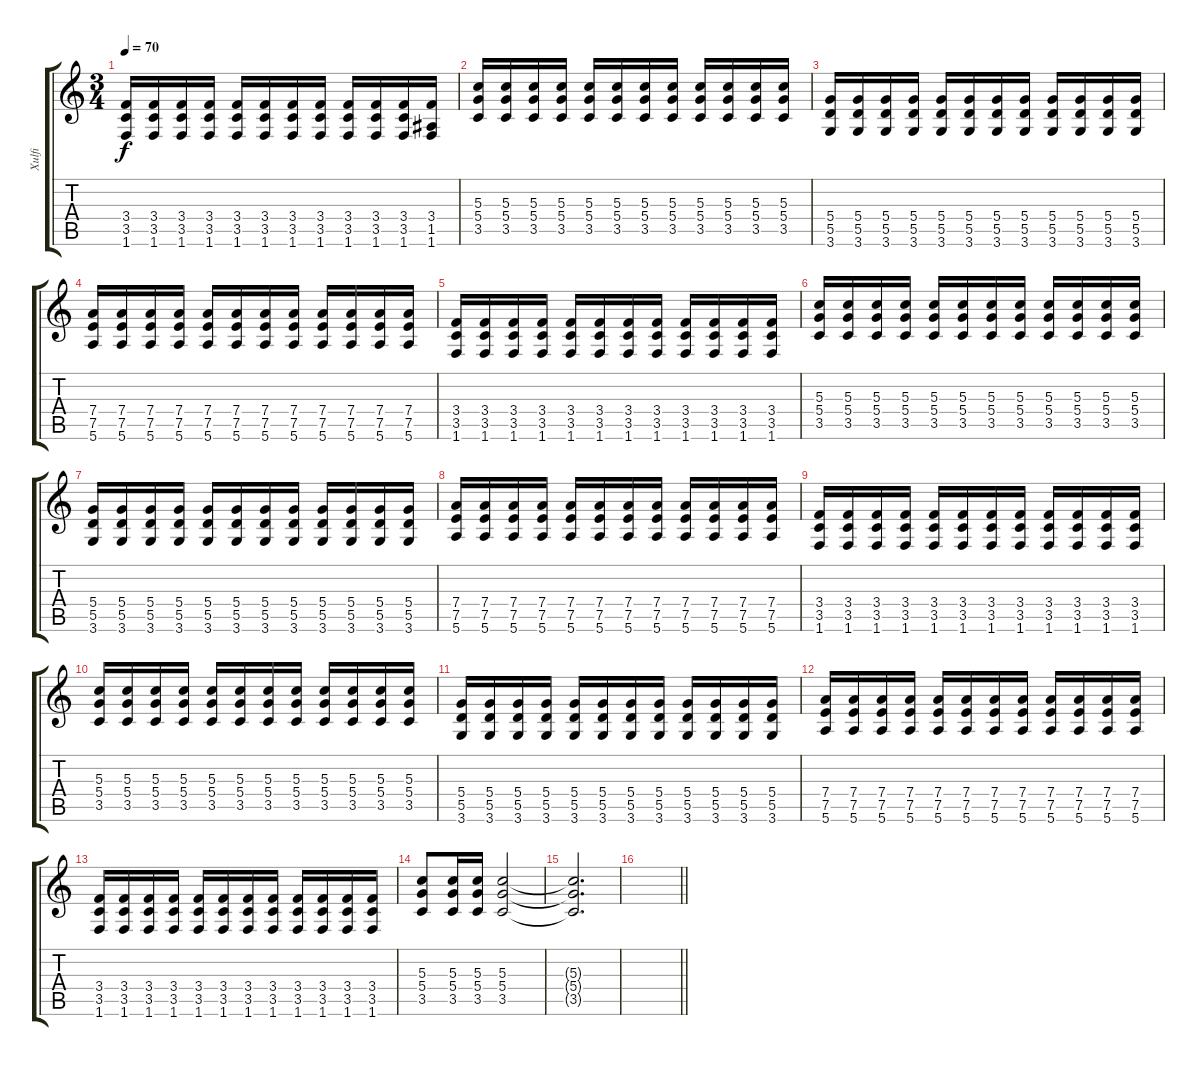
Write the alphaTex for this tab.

\track ("Xulfi" "Xulfi") {instrument distortionguitar}
\staff {score tabs}
\tuning (E4 B3 G3 D3 A2 E2) {hide}
\ts (3 4)
\tempo 70
\clef g2
\ks c
(3.4 3.5 1.6).16{dy f} (3.4 3.5 1.6).16 (3.4 3.5 1.6).16 (3.4 3.5 1.6).16 (3.4 3.5 1.6).16 (3.4 3.5 1.6).16 (3.4 3.5 1.6).16 (3.4 3.5 1.6).16 (3.4 3.5 1.6).16 (3.4 3.5 1.6).16 (3.4 3.5 1.6).16 (3.4 1.5 1.6).16 |
(5.3 5.4 3.5).16 (5.3 5.4 3.5).16 (5.3 5.4 3.5).16 (5.3 5.4 3.5).16 (5.3 5.4 3.5).16 (5.3 5.4 3.5).16 (5.3 5.4 3.5).16 (5.3 5.4 3.5).16 (5.3 5.4 3.5).16 (5.3 5.4 3.5).16 (5.3 5.4 3.5).16 (5.3 5.4 3.5).16 |
(5.4 5.5 3.6).16 (5.4 5.5 3.6).16 (5.4 5.5 3.6).16 (5.4 5.5 3.6).16 (5.4 5.5 3.6).16 (5.4 5.5 3.6).16 (5.4 5.5 3.6).16 (5.4 5.5 3.6).16 (5.4 5.5 3.6).16 (5.4 5.5 3.6).16 (5.4 5.5 3.6).16 (5.4 5.5 3.6).16 |
(7.4 7.5 5.6).16 (7.4 7.5 5.6).16 (7.4 7.5 5.6).16 (7.4 7.5 5.6).16 (7.4 7.5 5.6).16 (7.4 7.5 5.6).16 (7.4 7.5 5.6).16 (7.4 7.5 5.6).16 (7.4 7.5 5.6).16 (7.4 7.5 5.6).16 (7.4 7.5 5.6).16 (7.4 7.5 5.6).16 |
(3.4 3.5 1.6).16 (3.4 3.5 1.6).16 (3.4 3.5 1.6).16 (3.4 3.5 1.6).16 (3.4 3.5 1.6).16 (3.4 3.5 1.6).16 (3.4 3.5 1.6).16 (3.4 3.5 1.6).16 (3.4 3.5 1.6).16 (3.4 3.5 1.6).16 (3.4 3.5 1.6).16 (3.4 3.5 1.6).16 |
(5.3 5.4 3.5).16{volume 12 balance 0 instrument distortionguitar} (5.3 5.4 3.5).16 (5.3 5.4 3.5).16 (5.3 5.4 3.5).16 (5.3 5.4 3.5).16 (5.3 5.4 3.5).16 (5.3 5.4 3.5).16 (5.3 5.4 3.5).16 (5.3 5.4 3.5).16 (5.3 5.4 3.5).16 (5.3 5.4 3.5).16 (5.3 5.4 3.5).16 |
(5.4 5.5 3.6).16 (5.4 5.5 3.6).16 (5.4 5.5 3.6).16 (5.4 5.5 3.6).16 (5.4 5.5 3.6).16 (5.4 5.5 3.6).16 (5.4 5.5 3.6).16 (5.4 5.5 3.6).16 (5.4 5.5 3.6).16 (5.4 5.5 3.6).16 (5.4 5.5 3.6).16 (5.4 5.5 3.6).16 |
(7.4 7.5 5.6).16 (7.4 7.5 5.6).16 (7.4 7.5 5.6).16 (7.4 7.5 5.6).16 (7.4 7.5 5.6).16 (7.4 7.5 5.6).16 (7.4 7.5 5.6).16 (7.4 7.5 5.6).16 (7.4 7.5 5.6).16 (7.4 7.5 5.6).16 (7.4 7.5 5.6).16 (7.4 7.5 5.6).16 |
(3.4 3.5 1.6).16 (3.4 3.5 1.6).16 (3.4 3.5 1.6).16 (3.4 3.5 1.6).16 (3.4 3.5 1.6).16 (3.4 3.5 1.6).16 (3.4 3.5 1.6).16 (3.4 3.5 1.6).16 (3.4 3.5 1.6).16 (3.4 3.5 1.6).16 (3.4 3.5 1.6).16 (3.4 3.5 1.6).16 |
(5.3 5.4 3.5).16 (5.3 5.4 3.5).16 (5.3 5.4 3.5).16 (5.3 5.4 3.5).16 (5.3 5.4 3.5).16 (5.3 5.4 3.5).16 (5.3 5.4 3.5).16 (5.3 5.4 3.5).16 (5.3 5.4 3.5).16 (5.3 5.4 3.5).16 (5.3 5.4 3.5).16 (5.3 5.4 3.5).16 |
(5.4 5.5 3.6).16 (5.4 5.5 3.6).16 (5.4 5.5 3.6).16 (5.4 5.5 3.6).16 (5.4 5.5 3.6).16 (5.4 5.5 3.6).16 (5.4 5.5 3.6).16 (5.4 5.5 3.6).16 (5.4 5.5 3.6).16 (5.4 5.5 3.6).16 (5.4 5.5 3.6).16 (5.4 5.5 3.6).16 |
(7.4 7.5 5.6).16 (7.4 7.5 5.6).16 (7.4 7.5 5.6).16 (7.4 7.5 5.6).16 (7.4 7.5 5.6).16 (7.4 7.5 5.6).16 (7.4 7.5 5.6).16 (7.4 7.5 5.6).16 (7.4 7.5 5.6).16 (7.4 7.5 5.6).16 (7.4 7.5 5.6).16 (7.4 7.5 5.6).16 |
(3.4 3.5 1.6).16 (3.4 3.5 1.6).16 (3.4 3.5 1.6).16 (3.4 3.5 1.6).16 (3.4 3.5 1.6).16 (3.4 3.5 1.6).16 (3.4 3.5 1.6).16 (3.4 3.5 1.6).16 (3.4 3.5 1.6).16 (3.4 3.5 1.6).16 (3.4 3.5 1.6).16 (3.4 3.5 1.6).16 |
(5.3 5.4 3.5).8 (5.3 5.4 3.5).16 (5.3 5.4 3.5).16 (5.3 5.4 3.5).2{volume 0 balance 12 instrument distortionguitar} |
(5.3{t} 5.4{t} 3.5{t}).2{d} |
\barLineRight lightlight
